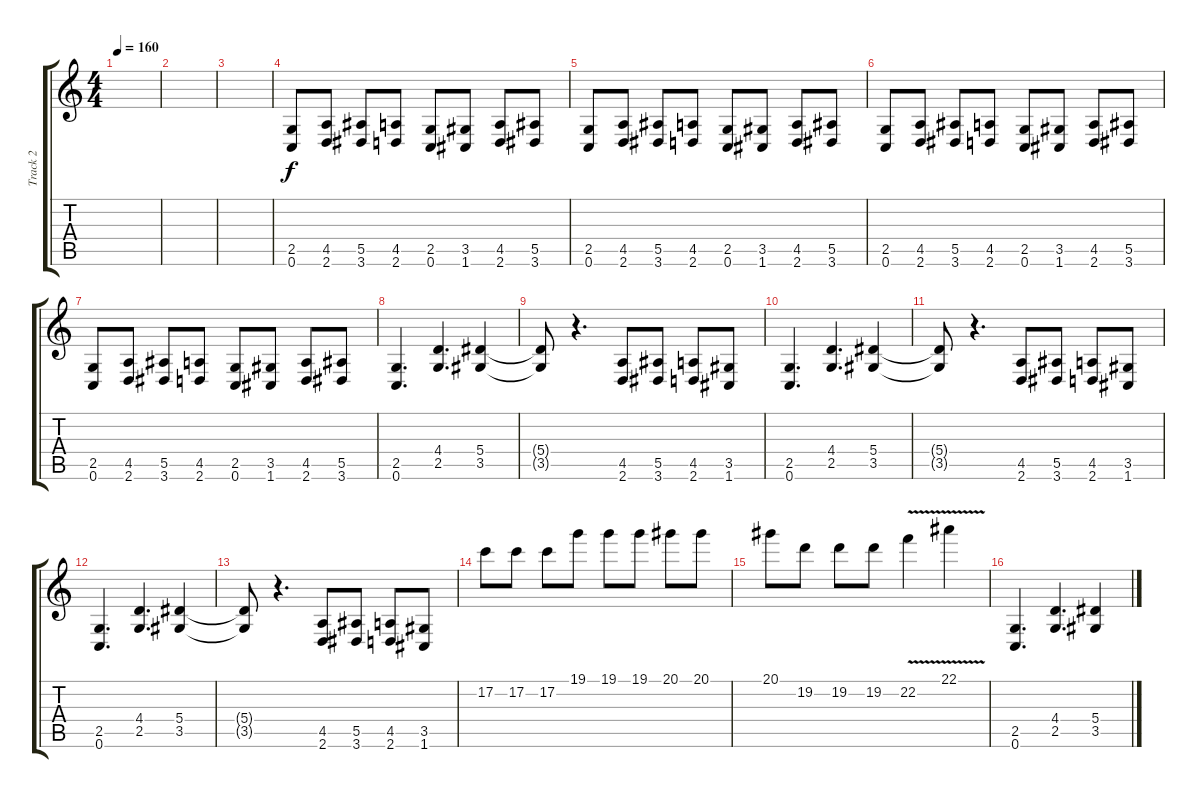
\track ("Track 2" "Track 2") {instrument distortionguitar}
\staff {score tabs}
\tuning (C4 G3 Eb3 Bb2 F2 C2) {hide}
\ts (4 4)
\tempo 160
\clef g2
\ks c
|
|
|
(2.5 0.6).8 (4.5 2.6).8 (5.5 3.6).8 (4.5 2.6).8 (2.5 0.6).8 (3.5 1.6).8 (4.5 2.6).8 (5.5 3.6).8 |
(2.5 0.6).8 (4.5 2.6).8 (5.5 3.6).8 (4.5 2.6).8 (2.5 0.6).8 (3.5 1.6).8 (4.5 2.6).8 (5.5 3.6).8 |
(2.5 0.6).8 (4.5 2.6).8 (5.5 3.6).8 (4.5 2.6).8 (2.5 0.6).8 (3.5 1.6).8 (4.5 2.6).8 (5.5 3.6).8 |
(2.5 0.6).8 (4.5 2.6).8 (5.5 3.6).8 (4.5 2.6).8 (2.5 0.6).8 (3.5 1.6).8 (4.5 2.6).8 (5.5 3.6).8 |
(2.5 0.6).4{d} (4.4 2.5).4{d} (5.4 3.5).4 |
(5.4{t} 3.5{t}).8 r.4{d} (4.5 2.6).8 (5.5 3.6).8 (4.5 2.6).8 (3.5 1.6).8 |
(2.5 0.6).4{d} (4.4 2.5).4{d} (5.4 3.5).4 |
(5.4{t} 3.5{t}).8 r.4{d} (4.5 2.6).8 (5.5 3.6).8 (4.5 2.6).8 (3.5 1.6).8 |
(2.5 0.6).4{d} (4.4 2.5).4{d} (5.4 3.5).4 |
(5.4{t} 3.5{t}).8 r.4{d} (4.5 2.6).8 (5.5 3.6).8 (4.5 2.6).8 (3.5 1.6).8 |
17.2.8 17.2.8 17.2.8 19.1.8 19.1.8 19.1.8 20.1.8 20.1.8 |
20.1.8 19.2.8 19.2.8 19.2.8 22.2{v}.4 22.1{v}.4 |
(2.5 0.6).4{d} (4.4 2.5).4{d} (5.4 3.5).4
